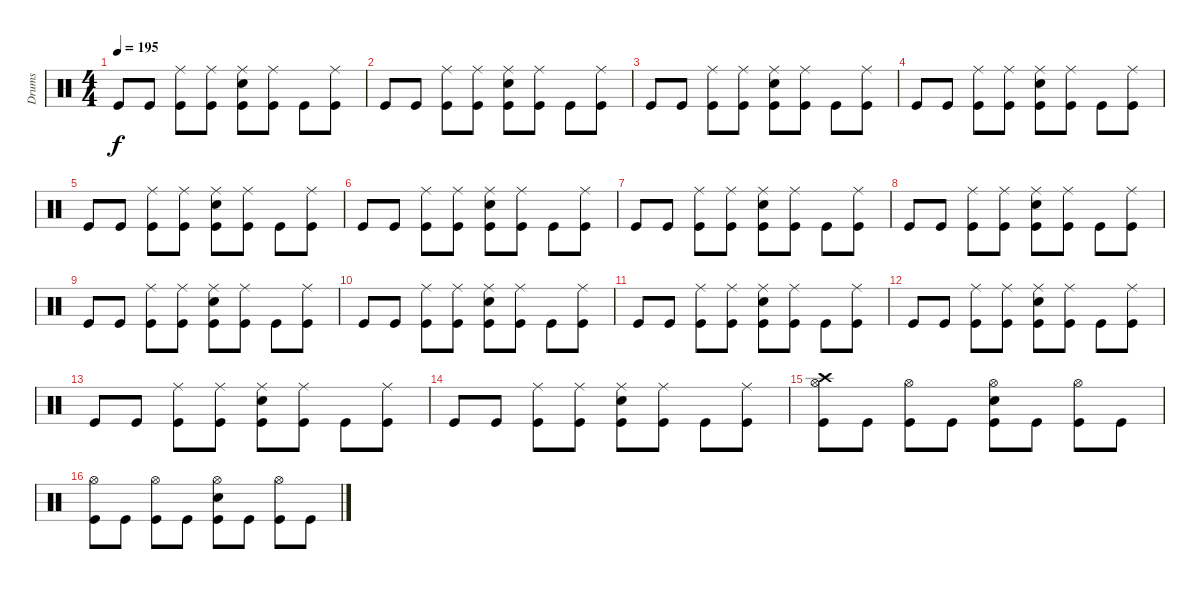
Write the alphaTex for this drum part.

\track ("Drums" "Drums") {instrument percussion}
\staff {score}
\articulation defaults
\ts (4 4)
\tempo 195
\clef neutral
\ks c "Kick (hit)".8{dy f} "Kick (hit)".8
("Ride (middle)" "Kick (hit)").8 ("Ride (middle)" "Kick (hit)").8 ("Ride (middle)" "Electric Snare (hit)" "Kick (hit)").8 ("Ride (middle)" "Kick (hit)").8 "Kick (hit)".8 ("Ride (middle)" "Kick (hit)").8 |
"Kick (hit)".8 "Kick (hit)".8 ("Ride (middle)" "Kick (hit)").8 ("Ride (middle)" "Kick (hit)").8 ("Ride (middle)" "Electric Snare (hit)" "Kick (hit)").8 ("Ride (middle)" "Kick (hit)").8 "Kick (hit)".8 ("Ride (middle)" "Kick (hit)").8 |
"Kick (hit)".8 "Kick (hit)".8 ("Ride (middle)" "Kick (hit)").8 ("Ride (middle)" "Kick (hit)").8 ("Ride (middle)" "Electric Snare (hit)" "Kick (hit)").8 ("Ride (middle)" "Kick (hit)").8 "Kick (hit)".8 ("Ride (middle)" "Kick (hit)").8 |
"Kick (hit)".8 "Kick (hit)".8 ("Ride (middle)" "Kick (hit)").8 ("Ride (middle)" "Kick (hit)").8 ("Ride (middle)" "Electric Snare (hit)" "Kick (hit)").8 ("Ride (middle)" "Kick (hit)").8 "Kick (hit)".8 ("Ride (middle)" "Kick (hit)").8 |
"Kick (hit)".8 "Kick (hit)".8 ("Ride (middle)" "Kick (hit)").8 ("Ride (middle)" "Kick (hit)").8 ("Ride (middle)" "Electric Snare (hit)" "Kick (hit)").8 ("Ride (middle)" "Kick (hit)").8 "Kick (hit)".8 ("Ride (middle)" "Kick (hit)").8 |
"Kick (hit)".8 "Kick (hit)".8 ("Ride (middle)" "Kick (hit)").8 ("Ride (middle)" "Kick (hit)").8 ("Ride (middle)" "Electric Snare (hit)" "Kick (hit)").8 ("Ride (middle)" "Kick (hit)").8 "Kick (hit)".8 ("Ride (middle)" "Kick (hit)").8 |
"Kick (hit)".8 "Kick (hit)".8 ("Ride (middle)" "Kick (hit)").8 ("Ride (middle)" "Kick (hit)").8 ("Ride (middle)" "Electric Snare (hit)" "Kick (hit)").8 ("Ride (middle)" "Kick (hit)").8 "Kick (hit)".8 ("Ride (middle)" "Kick (hit)").8 |
"Kick (hit)".8 "Kick (hit)".8 ("Ride (middle)" "Kick (hit)").8 ("Ride (middle)" "Kick (hit)").8 ("Ride (middle)" "Electric Snare (hit)" "Kick (hit)").8 ("Ride (middle)" "Kick (hit)").8 "Kick (hit)".8 ("Ride (middle)" "Kick (hit)").8 |
"Kick (hit)".8 "Kick (hit)".8 ("Ride (middle)" "Kick (hit)").8 ("Ride (middle)" "Kick (hit)").8 ("Ride (middle)" "Electric Snare (hit)" "Kick (hit)").8 ("Ride (middle)" "Kick (hit)").8 "Kick (hit)".8 ("Ride (middle)" "Kick (hit)").8 |
"Kick (hit)".8 "Kick (hit)".8 ("Ride (middle)" "Kick (hit)").8 ("Ride (middle)" "Kick (hit)").8 ("Ride (middle)" "Electric Snare (hit)" "Kick (hit)").8 ("Ride (middle)" "Kick (hit)").8 "Kick (hit)".8 ("Ride (middle)" "Kick (hit)").8 |
"Kick (hit)".8 "Kick (hit)".8 ("Ride (middle)" "Kick (hit)").8 ("Ride (middle)" "Kick (hit)").8 ("Ride (middle)" "Electric Snare (hit)" "Kick (hit)").8 ("Ride (middle)" "Kick (hit)").8 "Kick (hit)".8 ("Ride (middle)" "Kick (hit)").8 |
"Kick (hit)".8 "Kick (hit)".8 ("Ride (middle)" "Kick (hit)").8 ("Ride (middle)" "Kick (hit)").8 ("Ride (middle)" "Electric Snare (hit)" "Kick (hit)").8 ("Ride (middle)" "Kick (hit)").8 "Kick (hit)".8 ("Ride (middle)" "Kick (hit)").8 |
"Kick (hit)".8 "Kick (hit)".8 ("Ride (middle)" "Kick (hit)").8 ("Ride (middle)" "Kick (hit)").8 ("Ride (middle)" "Electric Snare (hit)" "Kick (hit)").8 ("Ride (middle)" "Kick (hit)").8 "Kick (hit)".8 ("Ride (middle)" "Kick (hit)").8 |
"Kick (hit)".8 "Kick (hit)".8 ("Ride (middle)" "Kick (hit)").8 ("Ride (middle)" "Kick (hit)").8 ("Ride (middle)" "Electric Snare (hit)" "Kick (hit)").8 ("Ride (middle)" "Kick (hit)").8 "Kick (hit)".8 ("Ride (middle)" "Kick (hit)").8 |
("Crash high (hit)" "Hi-Hat (open)" "Kick (hit)").8 "Kick (hit)".8 ("Hi-Hat (open)" "Kick (hit)").8 "Kick (hit)".8 ("Hi-Hat (open)" "Electric Snare (hit)" "Kick (hit)").8 "Kick (hit)".8 ("Hi-Hat (open)" "Kick (hit)").8 "Kick (hit)".8 |
("Hi-Hat (open)" "Kick (hit)").8 "Kick (hit)".8 ("Hi-Hat (open)" "Kick (hit)").8 "Kick (hit)".8 ("Hi-Hat (open)" "Electric Snare (hit)" "Kick (hit)").8 "Kick (hit)".8 ("Hi-Hat (open)" "Kick (hit)").8 "Kick (hit)".8
